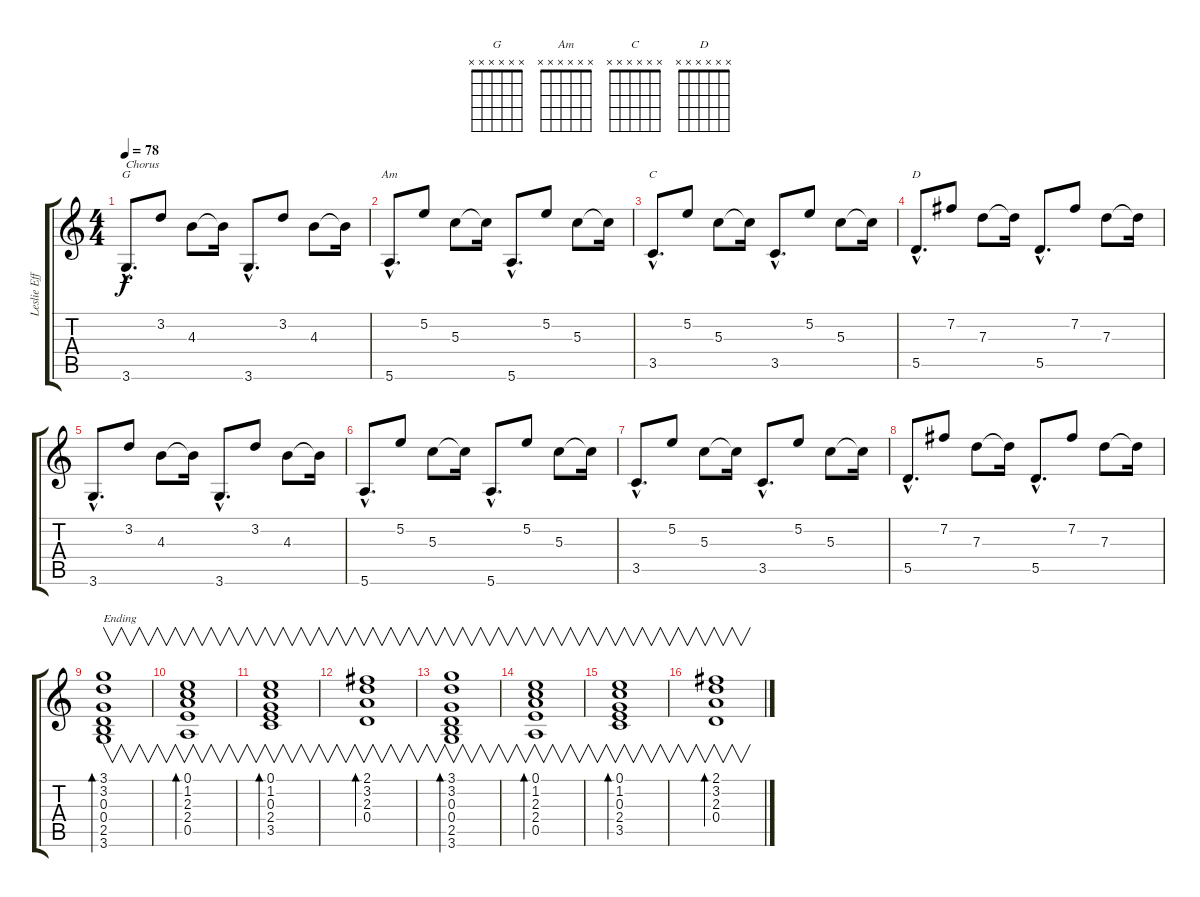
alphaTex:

\track ("Leslie Effect Guitar" "Leslie Eff") {instrument electricguitarjazz}
\staff {score tabs}
\tuning (E4 B3 G3 D3 A2 E2) {hide}
\chord ("G" x x x x x x) {firstfret 0}
\chord ("Am" x x x x x x) {firstfret 0}
\chord ("C" x x x x x x) {firstfret 0}
\chord ("D" x x x x x x) {firstfret 0}
\ts (4 4)
\tempo 78
\clef g2
\ks c
3.6{hac}.8{d ch "G" txt "Chorus" dy f} 3.2.8 4.3.8 4.3{t}.16 3.6{hac}.8{d} 3.2.8 4.3.8 4.3{t}.16 |
5.6{hac}.8{d ch "Am"} 5.2.8 5.3.8 5.3{t}.16 5.6{hac}.8{d} 5.2.8 5.3.8 5.3{t}.16 |
3.5{hac}.8{d ch "C"} 5.2.8 5.3.8 5.3{t}.16 3.5{hac}.8{d} 5.2.8 5.3.8 5.3{t}.16 |
5.5{hac}.8{d ch "D"} 7.2.8 7.3.8 7.3{t}.16 5.5{hac}.8{d} 7.2.8 7.3.8 7.3{t}.16 |
3.6{hac}.8{d} 3.2.8 4.3.8 4.3{t}.16 3.6{hac}.8{d} 3.2.8 4.3.8 4.3{t}.16 |
5.6{hac}.8{d} 5.2.8 5.3.8 5.3{t}.16 5.6{hac}.8{d} 5.2.8 5.3.8 5.3{t}.16 |
3.5{hac}.8{d} 5.2.8 5.3.8 5.3{t}.16 3.5{hac}.8{d} 5.2.8 5.3.8 5.3{t}.16 |
5.5{hac}.8{d} 7.2.8 7.3.8 7.3{t}.16 5.5{hac}.8{d} 7.2.8 7.3.8 7.3{t}.16 |
(3.1 3.2 0.3 0.4 2.5 3.6).1{v bd 120 txt "Ending"} |
(0.1 1.2 2.3 2.4 0.5).1{v bd 120} |
(0.1 1.2 0.3 2.4 3.5).1{v bd 120} |
(2.1 3.2 2.3 0.4).1{v bd 120} |
(3.1 3.2 0.3 0.4 2.5 3.6).1{v bd 120} |
(0.1 1.2 2.3 2.4 0.5).1{v bd 120} |
(0.1 1.2 0.3 2.4 3.5).1{v bd 120} |
(2.1 3.2 2.3 0.4).1{v bd 30}
